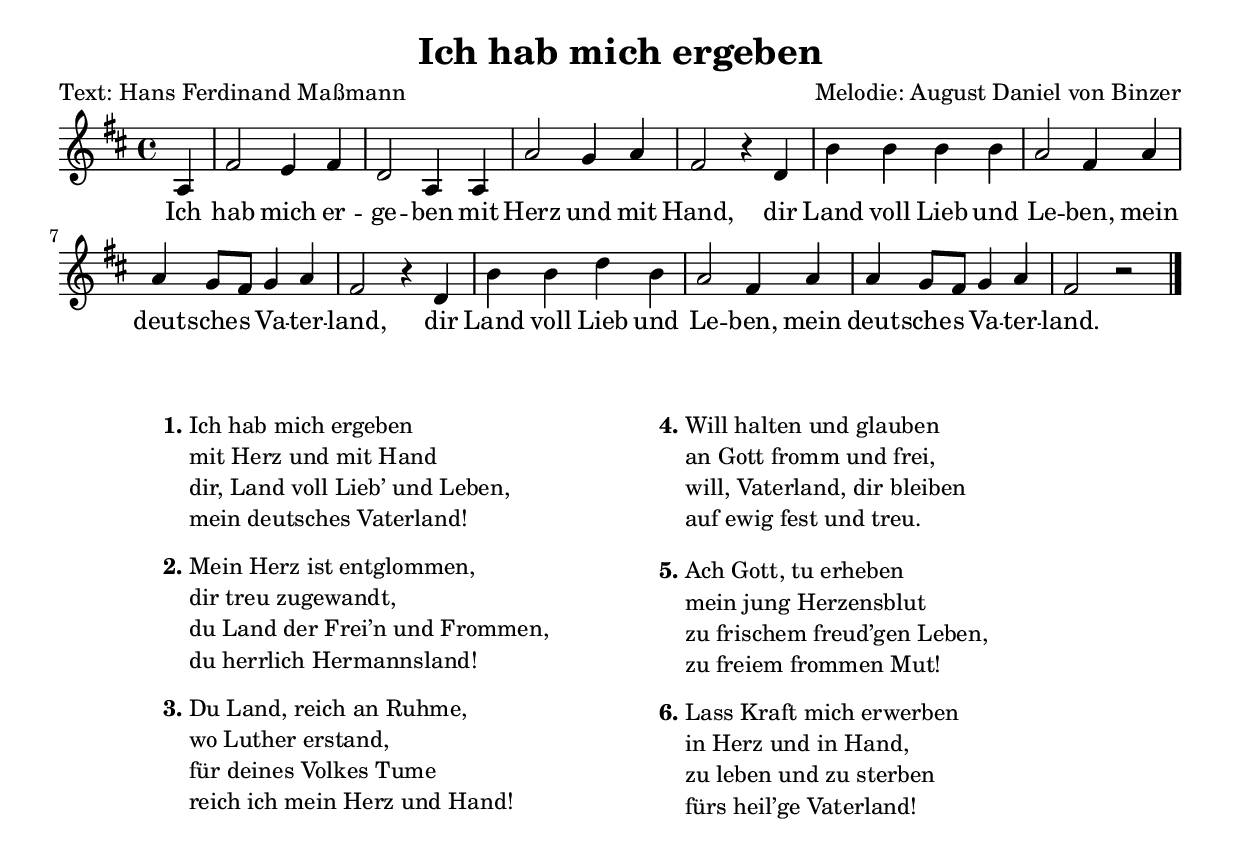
\version "2.23.14"
\bookpart{
   \tocItem \markup  "Ich hab mich ergeben"
   \header { title = "Ich hab mich ergeben"
             poet  = "Text: Hans Ferdinand Maßmann"
             composer = "Melodie: August Daniel von Binzer"
   }
\score{
  \midi { \tempo 4 = 120 }
  \layout{indent=0}
  <<
  \transpose d b, {
  \relative c' {
  \key d \minor  \time 4/4
  \partial 4 c4 
    a'2 g4 a4 | f2 c4 c4 | c'2 bes4 c4 | a2 r4 f4 |
             d'4 d4 d4 d4 | c2 a4 c4| c4 bes8 a8 bes4 c4| a2 r4 f4 |
             d'4 d4 f4 d4 | c2 a4 c4| c4 bes8 a8 bes4 c4| a2 r2| \bar "|."
  }}
  >>

\addlyrics {
     Ich | hab mich er -- | ge -- ben mit | Herz und mit | Hand, dir |
     Land voll Lieb und | Le -- ben, mein | deut -- sche -- s Va -- ter -- | land, dir
     Land voll Lieb und  | Le -- ben, mein |deut -- sche -- s Va -- ter -- | land.
}}


\markup {
  \vspace #3
  \line {
    \hspace #10
      \column{
        \line{
        \bold "1."
        \column {
"Ich hab mich ergeben"
"mit Herz und mit Hand"
"dir, Land voll Lieb’ und Leben,"
"mein deutsches Vaterland!"
              }}
        \vspace #1
        \line {              
        \bold "2."
        \column {
"Mein Herz ist entglommen,"
"dir treu zugewandt,"
"du Land der Frei’n und Frommen,"
"du herrlich Hermannsland!"
              }}
        \vspace #1
        \line {              
        \bold "3."
        \column {
"Du Land, reich an Ruhme,"
"wo Luther erstand,"
"für deines Volkes Tume"
"reich ich mein Herz und Hand!"
             }}
           }
      \hspace #10           
      \column {
        \line {
        \bold "4."
        \column {
"Will halten und glauben"
"an Gott fromm und frei,"
"will, Vaterland, dir bleiben"
"auf ewig fest und treu."
              }}
      \vspace #1
      \line {
      \bold "5."
      \column {
"Ach Gott, tu erheben"
"mein jung Herzensblut"
"zu frischem freud’gen Leben,"
"zu freiem frommen Mut!"
              }}
      \vspace #1
      \line {
      \bold "6."
      \column {
"Lass Kraft mich erwerben"
"in Herz und in Hand,"
"zu leben und zu sterben"
"fürs heil’ge Vaterland!"
            }}
    }
  }
 }
}

%{
1. Ich hab mich ergeben
mit Herz und mit Hand
dir, Land voll Lieb’ und Leben,
mein deutsches Vaterland!

2. Mein Herz ist entglommen,
dir treu zugewandt,
du Land der Frei’n und Frommen,
du herrlich Hermannsland!

3. Du Land, reich an Ruhme,
wo Luther erstand,
für deines Volkes Tume
reich ich mein Herz und Hand!

4.[5] Will halten und glauben
an Gott fromm und frei,
will, Vaterland, dir bleiben
auf ewig fest und treu.

5. Ach Gott, tu erheben
mein jung Herzensblut
zu frischem freud’gen Leben,
zu freiem frommen Mut!

6. Lass Kraft mich erwerben
in Herz und in Hand,
zu leben und zu sterben
fürs heil’ge Vaterland!
%}